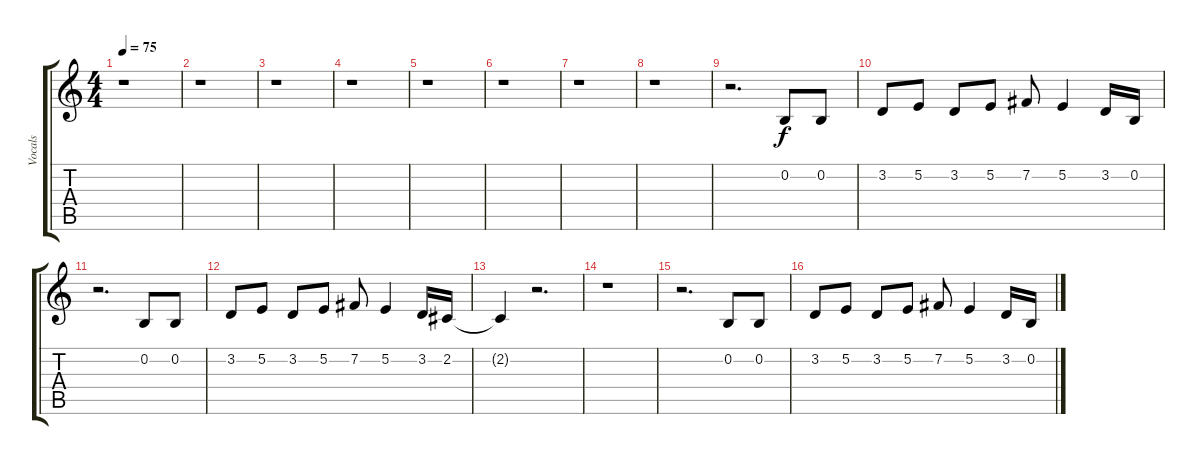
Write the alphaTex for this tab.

\track ("Vocals" "Vocals") {instrument tenorsax}
\staff {score tabs}
\tuning (E4 B3 G3 D3 A2 E2) {hide}
\ts (4 4)
\tempo 75
\clef g2
\ks c
r.1{dy f instrument tenorsax} |
r.1 |
r.1 |
r.1 |
r.1 |
r.1 |
r.1 |
r.1 |
r.2{d} 0.2.8 0.2.8 |
3.2.8 5.2.8 3.2.8 5.2.8 7.2.8 5.2.4 3.2.16 0.2.16 |
r.2{d} 0.2.8 0.2.8 |
3.2.8 5.2.8 3.2.8 5.2.8 7.2.8 5.2.4 3.2.16 2.2.16 |
2.2{t}.4 r.2{d} |
r.1 |
r.2{d} 0.2.8 0.2.8 |
3.2.8 5.2.8 3.2.8 5.2.8 7.2.8 5.2.4 3.2.16 0.2.16
